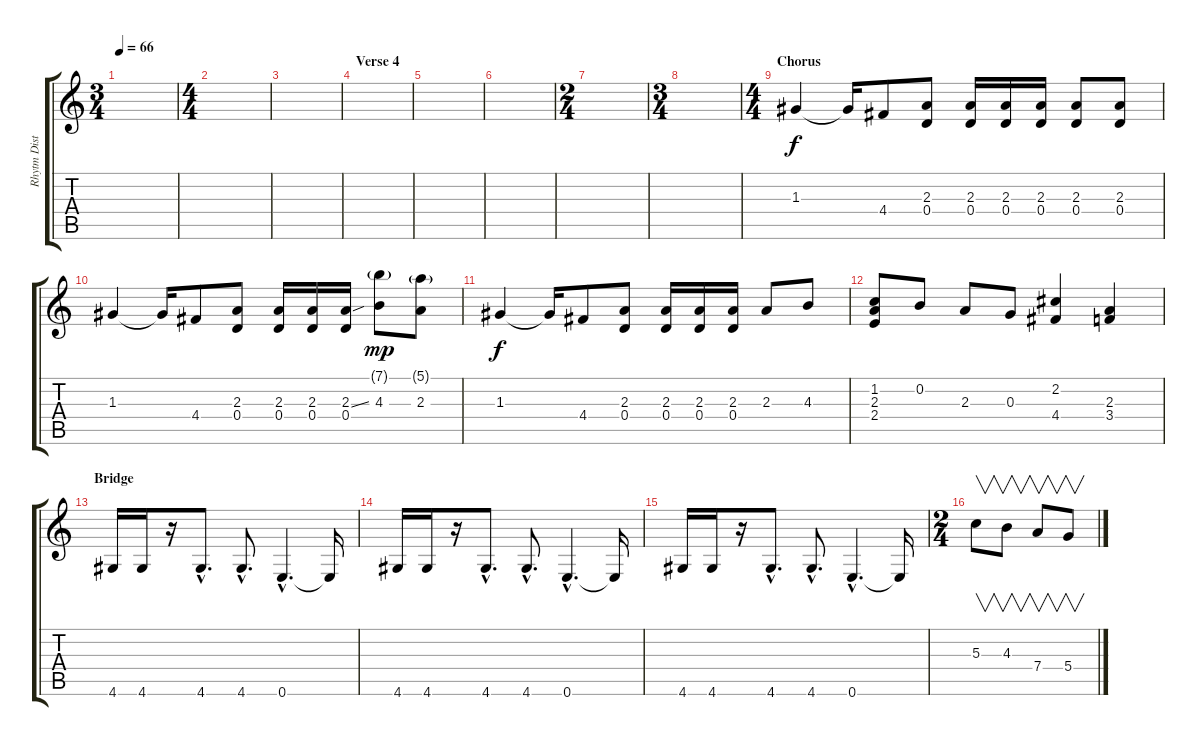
\track ("Rhytm Distortion" "Rhytm Dist") {instrument distortionguitar}
\staff {score tabs}
\tuning (E4 B3 G3 D3 A2 E2) {hide}
\ts (3 4)
\tempo 66
\clef g2
\ks c
|
\ts (4 4)
|
|
\section ("" "Verse 4")
|
|
|
\ts (2 4)
|
\ts (3 4)
|
\ts (4 4)
\section ("" "Chorus")
1.3.4 1.3{t}.16 4.4.8 (2.3 0.4).8 (2.3 0.4).16 (2.3 0.4).16 (2.3 0.4).16 (2.3 0.4).8 (2.3 0.4).8 |
1.3.4 1.3{t}.16 4.4.8 (2.3 0.4).8 (2.3 0.4).16 (2.3 0.4).16 (2.3{ss} 0.4).16 (7.1{g} 4.3).8{dy mp} (5.1{g} 2.3).8 |
1.3.4{dy f} 1.3{t}.16 4.4.8 (2.3 0.4).8 (2.3 0.4).16 (2.3 0.4).16 (2.3 0.4).16 2.3.8 4.3.8 |
(1.2 2.3 2.4).8 0.2.8 2.3.8 0.3.8 (2.2 4.4).4 (2.3 3.4).4 |
\section ("" "Bridge")
4.6.16 4.6.16 r.16 4.6{hac}.8{d} 4.6{hac}.8{d} 0.6{hac}.4{d} 0.6{t}.16 |
4.6.16 4.6.16 r.16 4.6{hac}.8{d} 4.6{hac}.8{d} 0.6{hac}.4{d} 0.6{t}.16 |
4.6.16 4.6.16 r.16 4.6{hac}.8{d} 4.6{hac}.8{d} 0.6{hac}.4{d} 0.6{t}.16 |
\ts (2 4)
5.3.8{v} 4.3.8{v} 7.4.8{v} 5.4.8{v}
